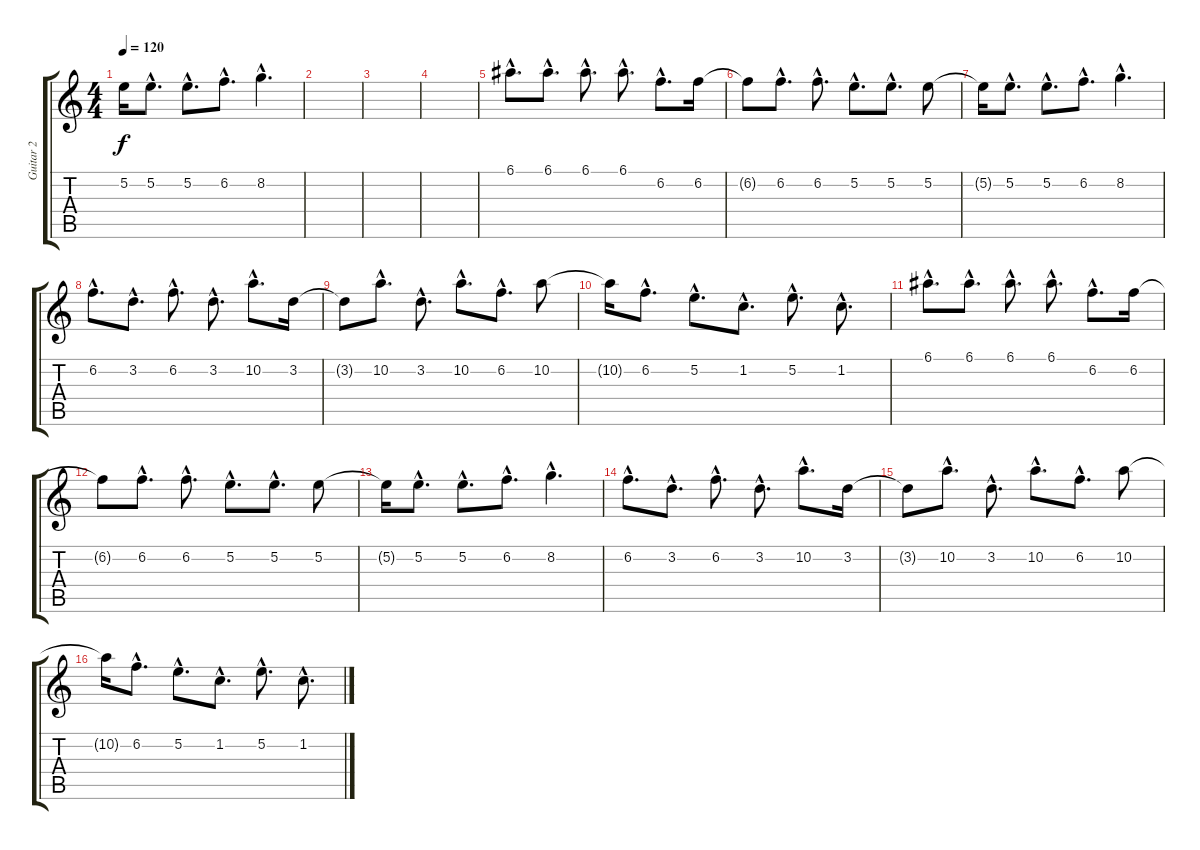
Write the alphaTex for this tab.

\track ("Guitar 2" "Guitar 2") {instrument distortionguitar}
\staff {score tabs}
\tuning (E4 B3 G3 D3 A2 E2) {hide}
\ts (4 4)
\tempo 120
\clef g2
\ks c
5.2{t}.16{dy f} 5.2{hac}.8{d} 5.2{hac}.8{d} 6.2{hac}.8{d} 8.2{hac}.4{d} |
|
|
|
6.1{hac}.8{d} 6.1{hac}.8{d} 6.1{hac}.8{d} 6.1{hac}.8{d} 6.2{hac}.8{d} 6.2.16 |
6.2{t}.8 6.2{hac}.8{d} 6.2{hac}.8{d} 5.2{hac}.8{d} 5.2{hac}.8{d} 5.2.8 |
5.2{t}.16 5.2{hac}.8{d} 5.2{hac}.8{d} 6.2{hac}.8{d} 8.2{hac}.4{d} |
6.2{hac}.8{d} 3.2{hac}.8{d} 6.2{hac}.8{d} 3.2{hac}.8{d} 10.2{hac}.8{d} 3.2.16 |
3.2{t}.8 10.2{hac}.8{d} 3.2{hac}.8{d} 10.2{hac}.8{d} 6.2{hac}.8{d} 10.2.8 |
10.2{t}.16 6.2{hac}.8{d} 5.2{hac}.8{d} 1.2{hac}.8{d} 5.2{hac}.8{d} 1.2{hac}.8{d} |
6.1{hac}.8{d} 6.1{hac}.8{d} 6.1{hac}.8{d} 6.1{hac}.8{d} 6.2{hac}.8{d} 6.2.16 |
6.2{t}.8 6.2{hac}.8{d} 6.2{hac}.8{d} 5.2{hac}.8{d} 5.2{hac}.8{d} 5.2.8 |
5.2{t}.16 5.2{hac}.8{d} 5.2{hac}.8{d} 6.2{hac}.8{d} 8.2{hac}.4{d} |
6.2{hac}.8{d} 3.2{hac}.8{d} 6.2{hac}.8{d} 3.2{hac}.8{d} 10.2{hac}.8{d} 3.2.16 |
3.2{t}.8 10.2{hac}.8{d} 3.2{hac}.8{d} 10.2{hac}.8{d} 6.2{hac}.8{d} 10.2.8 |
10.2{t}.16 6.2{hac}.8{d} 5.2{hac}.8{d} 1.2{hac}.8{d} 5.2{hac}.8{d} 1.2{hac}.8{d}
